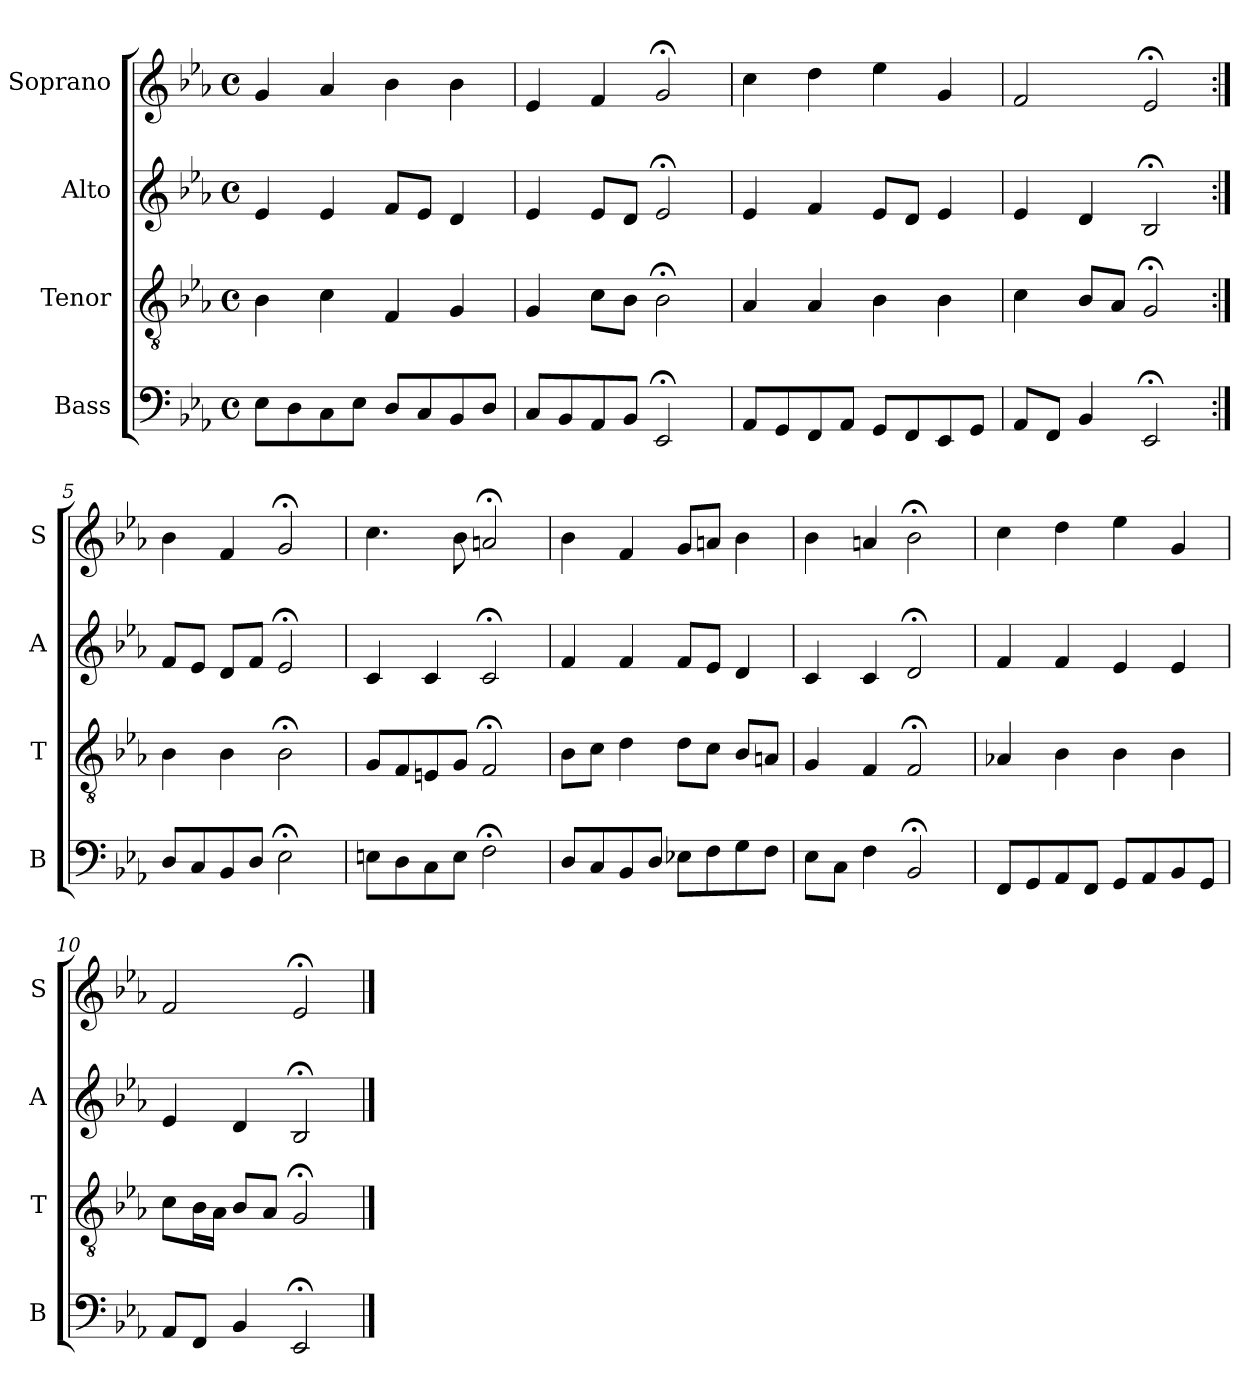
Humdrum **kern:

**kern	**kern	**kern	**kern
*part4	*part3	*part2	*part1
*staff4	*staff3	*staff2	*staff1
*I"Bass	*I"Tenor	*I"Alto	*I"Soprano
*I'B	*I'T	*I'A	*I'S
*clefF4	*clefGv2	*clefG2	*clefG2
*k[b-e-a-]	*k[b-e-a-]	*k[b-e-a-]	*k[b-e-a-]
*E-:	*E-:	*E-:	*E-:
*M4/4	*M4/4	*M4/4	*M4/4
*met(c)	*met(c)	*met(c)	*met(c)
*MM100	*MM100	*MM100	*MM100
=1	=1	=1	=1
8E-L	4B-	4e-	4g
8D	.	.	.
8C	4c	4e-	4a-
8E-J	.	.	.
8DL	4F	8fL	4b-
8C	.	8e-J	.
8BB-	4G	4d	4b-
8DJ	.	.	.
=2	=2	=2	=2
8CL	4G	4e-	4e-
8BB-	.	.	.
8AA-	8cL	8e-L	4f
8BB-J	8B-J	8dJ	.
2EE-;<	2B-;<	2e-;<	2g;<
=3	=3	=3	=3
8AA-L	4A-	4e-	4cc
8GG	.	.	.
8FF	4A-	4f	4dd
8AA-J	.	.	.
8GGL	4B-	8e-L	4ee-
8FF	.	8dJ	.
8EE-	4B-	4e-	4g
8GGJ	.	.	.
=4	=4	=4	=4
8AA-L	4c	4e-	2f
8FFJ	.	.	.
4BB-	8B-L	4d	.
.	8A-J	.	.
2EE-;<	2G;<i	2B-;<	2e-;<i
=5:|!	=5:|!	=5:|!	=5:|!
8DL	4B-i	8fL	4b-i
8C	.	8e-J	.
8BB-	4B-	8dL	4f
8DJ	.	8fJ	.
2E-;<	2B-;<	2e-;<	2g;<
=6	=6	=6	=6
8EnL	8GL	4c	4.cc
8D	8F	.	.
8C	8En	4c	.
8EJ	8GJ	.	8b-
2F;<	2F;<	2c;<	2an;<
=7	=7	=7	=7
8DL	8B-L	4f	4b-
8C	8cJ	.	.
8BB-	4d	4f	4f
8DJ	.	.	.
8E-XL	8dL	8fL	8gL
8F	8cJ	8e-J	8anJ
8G	8B-L	4d	4b-
8FJ	8AnJ	.	.
=8	=8	=8	=8
8E-L	4G	4c	4b-
8CJ	.	.	.
4F	4F	4c	4an
2BB-;<	2F;<	2d;<	2b-;<
=9	=9	=9	=9
8FFL	4A-X	4f	4cc
8GG	.	.	.
8AA-	4B-	4f	4dd
8FFJ	.	.	.
8GGL	4B-	4e-	4ee-
8AA-	.	.	.
8BB-	4B-	4e-	4g
8GGJ	.	.	.
=10	=10	=10	=10
8AA-L	8cL	4e-	2f
8FFJ	16B-L	.	.
.	16A-JJ	.	.
4BB-	8B-L	4d	.
.	8A-J	.	.
2EE-;<	2G;<	2B-;<	2e-;<
==	==	==	==
*-	*-	*-	*-
